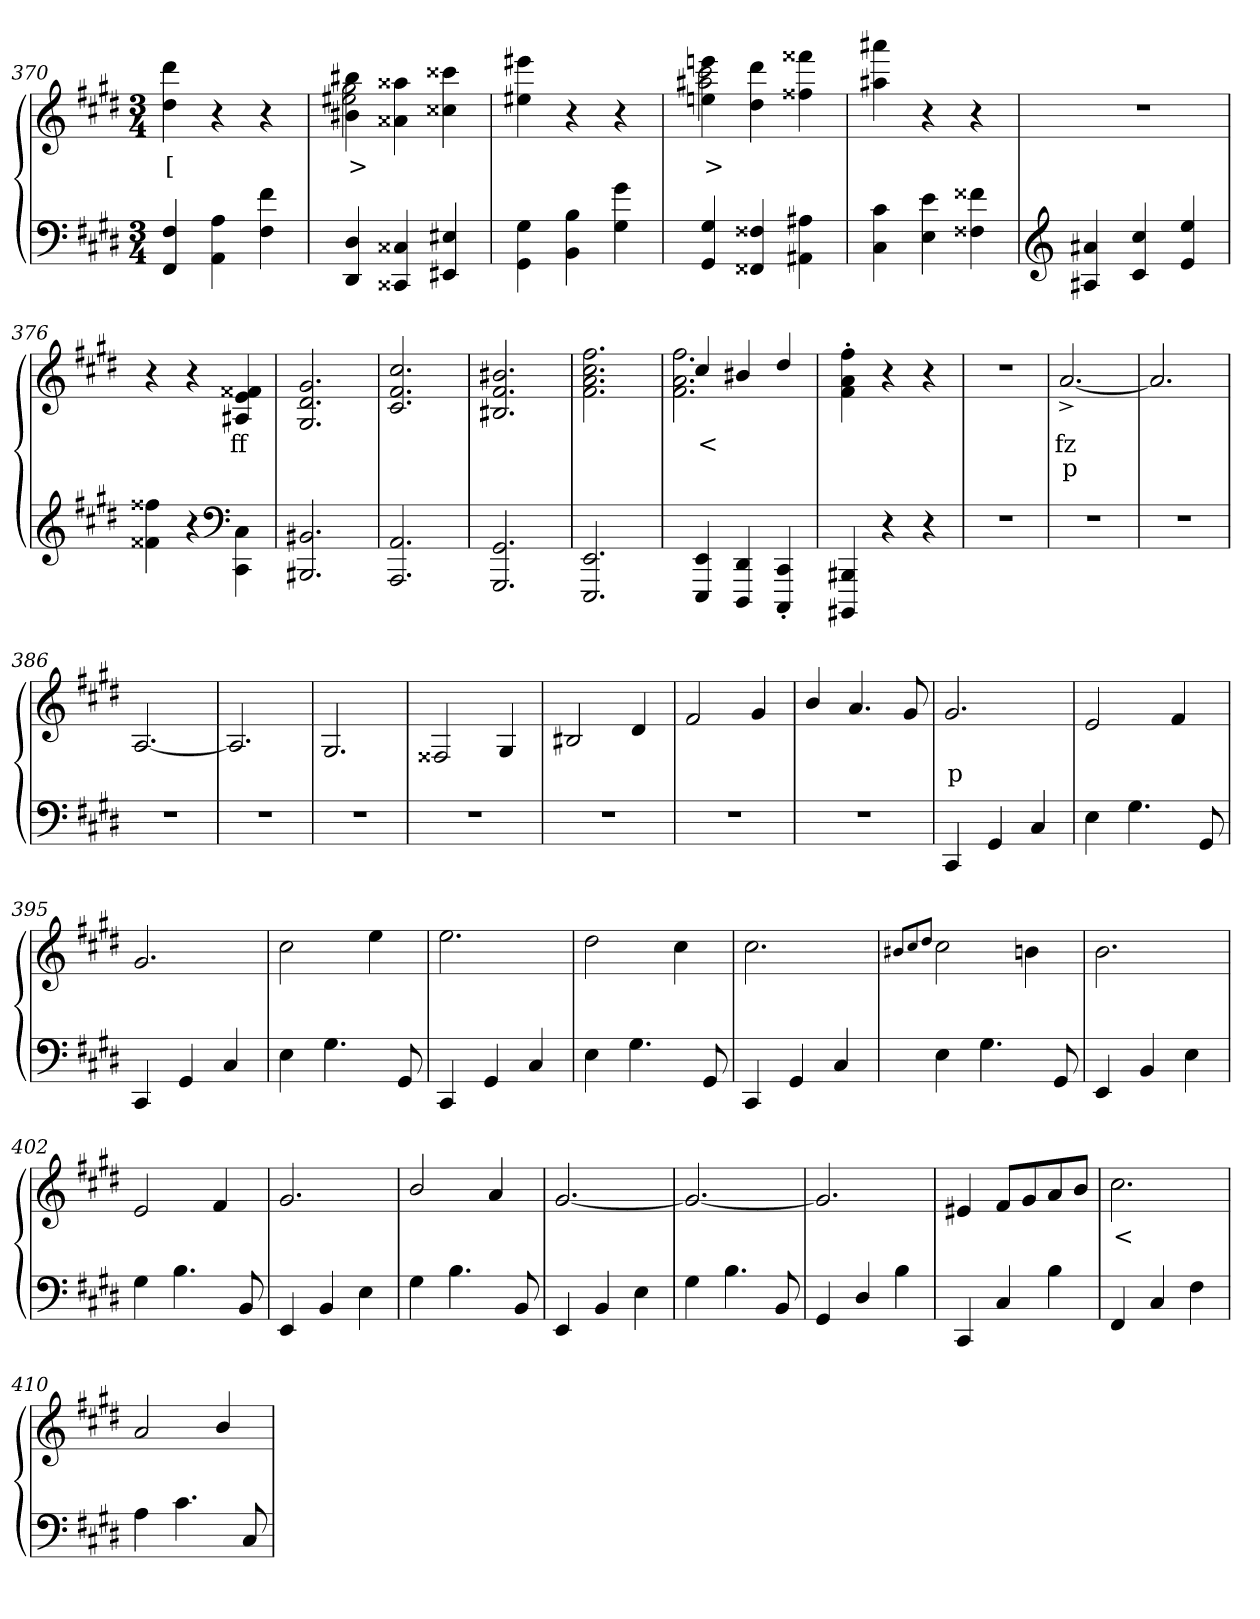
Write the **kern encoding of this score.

**kern	**kern	**text	**text
*part2	*part1	*part1	*part1
*staff2	*staff1	*staff1	*staff1
*clefF4	*clefG2	*	*
*k[f#c#g#d#]	*k[f#c#g#d#]	*	*
*M3/4	*M3/4	*	*
=370	=370	=370	=370
4F#/ 4FF#/	4ddd# 4dd#	[	.
4A\ 4AA	4r	.	.
4f#\ 4F#	4r	.	.
=371	=371	=371	=371
*	*^	*	*
4D# 4DD#	4bb#X\ 4b#X\	2gg# 2ee#X	>	.
4C##X 4CC##X	4aa##X\ 4a##X\	.	.	.
4E#X 4EE#X	4ccc##X 4cc##X	4ryy	.	.
*	*v	*v	*	*
=372	=372	=372	=372
4G#\ 4GG#	4eee#X 4ee#X	.	.
4B\ 4BB	4r	.	.
4g#\ 4G#	4r	[	.
=373	=373	=373	=373
*	*^	*	*
4G# 4GG#	4eeen\ 4een\	2ccc# 2aa#X	>	.
4F##X 4FF##X	4ddd#\ 4dd#\	.	.	.
4A#X\ 4AA#X\	4fff##X 4ff##X	4ryy	.	.
*	*v	*v	*	*
=374	=374	=374	=374
4c# 4C#	4aaa#X 4aa#X	.	.
4e 4E	4r	.	.
4f##X 4F##X	4r	.	.
=375	=375	=375	=375
*clefG2	*	*	*
4a#X 4A#X	2.r	.	.
4cc# 4c#	.	.	.
4ee 4e	.	.	.
=376	=376	=376	=376
4ff##X 4f##X	4r	.	.
4r	4r	.	.
*clefF4	*	*	*
4C#\ 4CC#	4f##X 4e 4A#X	ff	.
=377	=377	=377	=377
2.BB#X 2.BBB#X	2.g# 2.d# 2.G#	.	.
=378	=378	=378	=378
2.AA 2.AAA	2.cc# 2.f# 2.c#	.	.
=379	=379	=379	=379
2.GG# 2.GGG#	2.b#X 2.f# 2.B#X	.	.
=380	=380	=380	=380
2.EE 2.EEE	2.ff# 2.cc# 2.a 2.f#	.	.
=381	=381	=381	=381
*	*^	*	*
4EE 4EEE	4cc#/	2.ff# 2.a 2.f#	<	.
4DD# 4DDD#	4b#X/	.	.	.
4CC#'> 4CCC#'>	4dd#/	.	.	.
*	*v	*v	*	*
=382	=382	=382	=382
4BBB#X 4BBBB#X	4ff#'> 4a'> 4f#'>	.	.
4r	4r	[	.
4r	4r	.	.
=383	=383	=383	=383
2.r	2.r	.	.
=384	=384	=384	=384
2.r	[2.a^>	fz	p
=385	=385	=385	=385
2.r	2.a]	.	.
=386	=386	=386	=386
2.r	[2.A	.	.
=387	=387	=387	=387
2.r	2.A]	.	.
=388	=388	=388	=388
2.r	2.G#	.	.
=389	=389	=389	=389
2.r	2F##X/	.	.
.	4G#	.	.
=390	=390	=390	=390
2.r	2B#X/	.	.
.	4d#	.	.
=391	=391	=391	=391
2.r	2f#	.	.
.	4g#	.	.
=392	=392	=392	=392
2.r	4b/	.	.
.	4.a	.	.
.	8g#	.	.
=393	=393	=393	=393
4CC#	2.g#	p	.
4GG#	.	.	.
4C#	.	.	.
=394	=394	=394	=394
4E	2e	.	.
4.G#	.	.	.
.	4f#	.	.
8GG#	.	.	.
=395	=395	=395	=395
4CC#	2.g#	.	.
4GG#	.	.	.
4C#	.	.	.
=396	=396	=396	=396
4E	2cc#	.	.
4.G#	.	.	.
.	4ee	.	.
8GG#	.	.	.
=397	=397	=397	=397
4CC#	2.ee	.	.
4GG#	.	.	.
4C#	.	.	.
=398	=398	=398	=398
4E	2dd#	.	.
4.G#	.	.	.
.	4cc#	.	.
8GG#	.	.	.
=399	=399	=399	=399
4CC#	2.cc#	.	.
4GG#	.	.	.
4C#	.	.	.
=400	=400	=400	=400
.	8qqb#X/L	.	.
.	8qqcc#/	.	.
.	8qqdd#/J	.	.
4E	2cc#	.	.
4.G#	.	.	.
.	4bn	.	.
8GG#	.	.	.
=401	=401	=401	=401
4EE	2.b	.	.
4BB	.	.	.
4E	.	.	.
=402	=402	=402	=402
4G#	2e	.	.
4.B	.	.	.
.	4f#	.	.
8BB	.	.	.
=403	=403	=403	=403
4EE	2.g#	.	.
4BB	.	.	.
4E	.	.	.
=404	=404	=404	=404
4G#	2b/	.	.
4.B	.	.	.
.	4a	.	.
8BB	.	.	.
=405	=405	=405	=405
4EE	[2.g#	.	.
4BB	.	.	.
4E	.	.	.
=406	=406	=406	=406
4G#	2.g#_	.	.
4.B	.	.	.
8BB	.	.	.
=407	=407	=407	=407
4GG#	2.g#]	.	.
4D#/	.	.	.
4B\	.	.	.
=408	=408	=408	=408
4CC#	4e#X	.	.
4C#	8f#L	.	.
.	8g#	.	.
4B	8a	.	.
.	8bJ	.	.
=409	=409	=409	=409
4FF#	2.cc#	<	.
4C#	.	.	.
4F#\	.	.	.
=410	=410	=410	=410
4A	2a	.	.
4.c#	.	.	.
.	4b/	.	.
8C#	.	.	.
=	=	=	=
*-	*-	*-	*-
